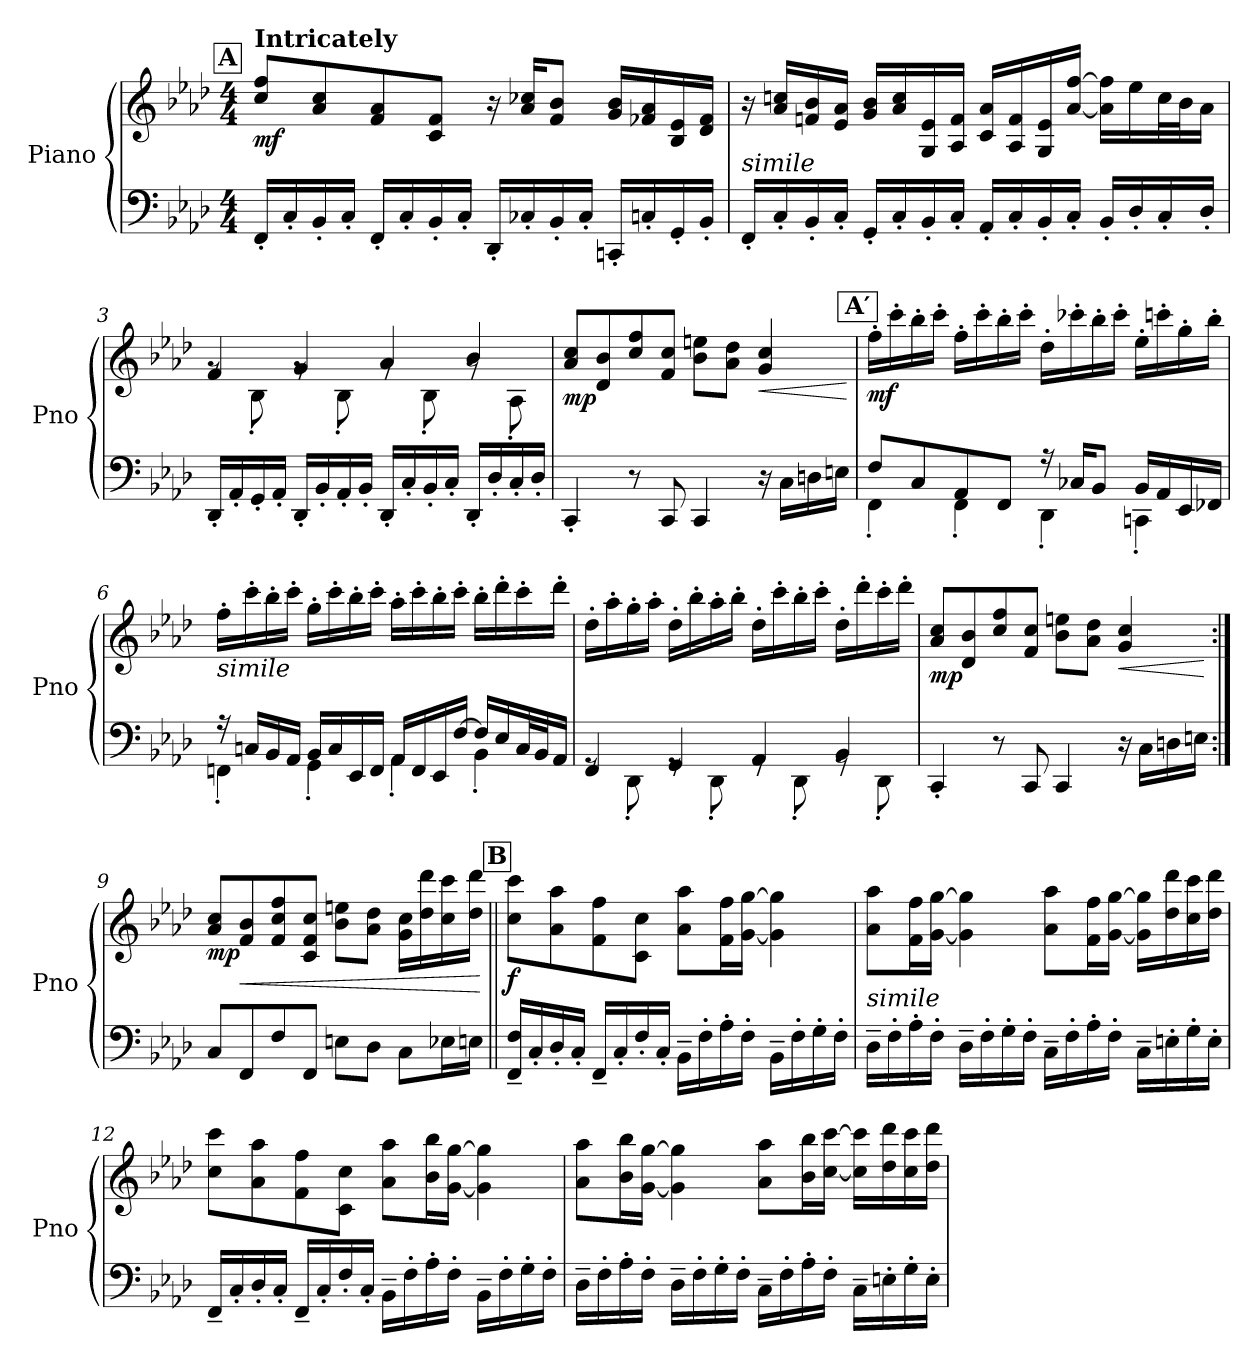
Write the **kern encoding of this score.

**kern	**kern	**dynam
*part1	*part1	*part1
*staff2	*staff1	*staff1/2
*I"Piano	*	*
*I'Pno	*	*
*clefF4	*clefG2	*
*k[b-e-a-d-]	*k[b-e-a-d-]	*
*M4/4	*M4/4	*
*MM115	*MM115	*
!!LO:REH:place=s1:a:B:fs=14:t=A
=1	=1	=1
!	!LO:TX:a:B:t=Intricately	!
!	!	!LO:DY:b
16FF'/LL	8cc/ 8ff/L	mf
16C'/	.	.
16BB-'/	8a-/ 8cc/	.
16C'/JJ	.	.
16FF'/LL	8f/ 8a-/	.
16C'/	.	.
16BB-'/	8c/ 8f/J	.
16C'/JJ	.	.
16DD-'/LL	16r	.
16C-X'/	16a-/ 16cc-X/KL	.
16BB-'/	8f/ 8b-/J	.
16C-'/JJ	.	.
16CCn'/LL	16g/ 16b-/LL	.
16Cn'/	16f-X/ 16a-/	.
16GG'/	16B-/ 16e-/	.
16BB-'/JJ	16d-/ 16f-/JJ	.
=2	=2	=2
!LO:TX:a:i:t=simile	!	!
16FF'/LL	16r	.
16C'/	16a-/ 16ccn/LL	.
16BB-'/	16fn/ 16b-/	.
16C'/JJ	16e-/ 16a-/JJ	.
16GG'/LL	16g/ 16b-/LL	.
16C'/	16a-/ 16cc/	.
16BB-'/	16G/ 16e-/	.
16C'/JJ	16A-/ 16f/JJ	.
16AA-'/LL	16c/ 16a-/LL	.
16C'/	16A-/ 16f/	.
16BB-'/	16G/ 16e-/	.
16C'/JJ	[16a-/ [16ff/JJ	.
16BB-'/LL	16a-\] 16ff\]LL	.
16D-'/	16ee-\	.
16C'/	32cc\L	.
.	32b-\J	.
16D-'/JJ	16a-\JJ	.
!!LO:LB:g=z
=3	=3	=3
*	*^	*
16DD-'/LL	4f/	8rg	.
16AA-'/	.	.	.
16GG'/	.	8B-'\	.
16AA-'/JJ	.	.	.
16DD-'/LL	4g/	8rg	.
16BB-'/	.	.	.
16AA-'/	.	8B-'\	.
16BB-'/JJ	.	.	.
16DD-'/LL	4a-/	8rg	.
16C'/	.	.	.
16BB-'/	.	8B-'\	.
16C'/JJ	.	.	.
16DD-'/LL	4b-/	8rg	.
16D-'/	.	.	.
16C'/	.	8A-'\	.
16D-'/JJ	.	.	.
*	*v	*v	*
=4	=4	=4
!	!	!LO:DY:b
4CC'/	8a-/ 8cc/L	mp
.	8d-/ 8b-/	.
8r	8cc/ 8ff/	.
8CC/	8f/ 8cc/J	.
4CC/	8b-\ 8een\L	.
.	8a-\ 8dd-\J	.
!	!	!LO:HP:b
16r	4g/ 4cc/	<
16C\LL	.	.
16Dn\	.	.
16En\JJ	.	.
.	.	[
!!LO:LB:g=z
!!LO:REH:place=s1:a:B:fs=14:t=A′
=5	=5	=5
*^	*	*
!	!	!	!LO:DY:b
8F/L	4FF'\	16ff'\LL	mf
.	.	16ccc'\	.
8C/	.	16bb-'\	.
.	.	16ccc'\JJ	.
8AA-/	4FF'\	16ff'\LL	.
.	.	16ccc'\	.
8FF/J	.	16bb-'\	.
.	.	16ccc'\JJ	.
16r	4DD-'\	16dd-'\LL	.
16C-X/KL	.	16ccc-X'\	.
8BB-/J	.	16bb-'\	.
.	.	16ccc-'\JJ	.
16BB-/LL	4CCn'\	16ee-'\LL	.
16AA-/	.	16cccn'\	.
16EE-/	.	16gg'\	.
16FF-X/JJ	.	16bb-'\JJ	.
=6	=6	=6	=6
!	!	!LO:TX:b:i:t=simile	!
16r	4FFn'\	16ff'\LL	.
16Cn/LL	.	16ccc'\	.
16BB-/	.	16bb-'\	.
16AA-/JJ	.	16ccc'\JJ	.
16BB-/LL	4GG'\	16gg'\LL	.
16C/	.	16ccc'\	.
16EE-/	.	16bb-'\	.
16FF/JJ	.	16ccc'\JJ	.
16AA-/LL	4AA-'\	16aa-'\LL	.
16FF/	.	16ccc'\	.
16EE-/	.	16bb-'\	.
[16F/JJ	.	16ccc'\JJ	.
16F/LL]	4BB-'\	16bb-'\LL	.
16E-/	.	16ddd-'\	.
32C/L	.	16ccc'\	.
32BB-/J	.	.	.
16AA-/JJ	.	16ddd-'\JJ	.
!!LO:LB:g=z
=7	=7	=7	=7
4FF/	8rGG	16dd-'\LL	.
.	.	16aa-'\	.
.	8DD-'\	16gg'\	.
.	.	16aa-'\JJ	.
4GG/	8rGG	16dd-'\LL	.
.	.	16bb-'\	.
.	8DD-'\	16aa-'\	.
.	.	16bb-'\JJ	.
4AA-/	8rGG	16dd-'\LL	.
.	.	16ccc'\	.
.	8DD-'\	16bb-'\	.
.	.	16ccc'\JJ	.
4BB-/	8rGG	16dd-'\LL	.
.	.	16ddd-'\	.
.	8DD-'\	16ccc'\	.
.	.	16ddd-'\JJ	.
*v	*v	*	*
=8	=8	=8
!	!	!LO:DY:b
4CC'/	8a-/ 8cc/L	mp
.	8d-/ 8b-/	.
8r	8cc/ 8ff/	.
8CC/	8f/ 8cc/J	.
4CC/	8b-\ 8een\L	.
.	8a-\ 8dd-\J	.
!	!	!LO:HP:b
16r	4g/ 4cc/	<
16C\LL	.	.
16Dn\	.	.
16En\JJ	.	.
.	.	[
!!LO:PB:g=z
=9:|!	=9:|!	=9:|!
!	!	!LO:DY:b
8C/L	8a-/ 8cc/L	mp
!	!	!LO:HP:b
8FF/	8f/ 8b-/	<
8F/	8f/ 8cc/ 8ff/	.
8FF/J	8c/ 8f/ 8cc/J	.
8En\L	8b-\ 8een\L	.
8D-\J	8a-\ 8dd-\J	.
8C\L	16g\ 16cc\LL	.
.	16dd-\ 16ddd-\	.
16E-X\L	16cc\ 16ccc\	.
16En\JJ	16dd-\ 16ddd-\JJ	.
.	.	[
!!LO:REH:place=s1:a:B:fs=14:t=B
=10||	=10||	=10||
!	!	!LO:DY:b
16FF/~ 16F/~LL	8cc\ 8ccc\L	f
16C'/	.	.
16D-'/	8a-\ 8aa-\	.
16C'/JJ	.	.
16FF~/LL	8f\ 8ff\	.
16C'/	.	.
16F'/	8c\ 8cc\J	.
16C'/JJ	.	.
16BB-~\LL	8a-\ 8aa-\L	.
16F'\	.	.
16A-'\	16f\ 16ff\L	.
16F'\JJ	[16g\ [16gg\JJ	.
16BB-~\LL	4g\] 4gg\]	.
16F'\	.	.
16G'\	.	.
16F'\JJ	.	.
!!LO:LB:g=z
=11	=11	=11
!LO:TX:a:i:t=simile	!	!
16D-~\LL	8a-\ 8aa-\L	.
16F'\	.	.
16A-'\	16f\ 16ff\L	.
16F'\JJ	[16g\ [16gg\JJ	.
16D-~\LL	4g\] 4gg\]	.
16F'\	.	.
16G'\	.	.
16F'\JJ	.	.
16C~\LL	8a-\ 8aa-\L	.
16F'\	.	.
16A-'\	16f\ 16ff\L	.
16F'\JJ	[16g\ [16gg\JJ	.
16C~\LL	16g\] 16gg\]LL	.
16En'\	16dd-\ 16ddd-\	.
16G'\	16cc\ 16ccc\	.
16E'\JJ	16dd-\ 16ddd-\JJ	.
=12	=12	=12
16FF~/LL	8cc\ 8ccc\L	.
16C'/	.	.
16D-'/	8a-\ 8aa-\	.
16C'/JJ	.	.
16FF~/LL	8f\ 8ff\	.
16C'/	.	.
16F'/	8c\ 8cc\J	.
16C'/JJ	.	.
16BB-~\LL	8a-\ 8aa-\L	.
16F'\	.	.
16A-'\	16b-\ 16bb-\L	.
16F'\JJ	[16g\ [16gg\JJ	.
16BB-~\LL	4g\] 4gg\]	.
16F'\	.	.
16G'\	.	.
16F'\JJ	.	.
!!LO:LB:g=z
=13	=13	=13
16D-~\LL	8a-\ 8aa-\L	.
16F'\	.	.
16A-'\	16b-\ 16bb-\L	.
16F'\JJ	[16g\ [16gg\JJ	.
16D-~\LL	4g\] 4gg\]	.
16F'\	.	.
16G'\	.	.
16F'\JJ	.	.
16C~\LL	8a-\ 8aa-\L	.
16F'\	.	.
16A-'\	16b-\ 16bb-\L	.
16F'\JJ	[16cc\ [16ccc\JJ	.
16C~\LL	16cc\] 16ccc\]LL	.
16En'\	16dd-\ 16ddd-\	.
16G'\	16cc\ 16ccc\	.
16E'\JJ	16dd-\ 16ddd-\JJ	.
=	=	=
*-	*-	*-
